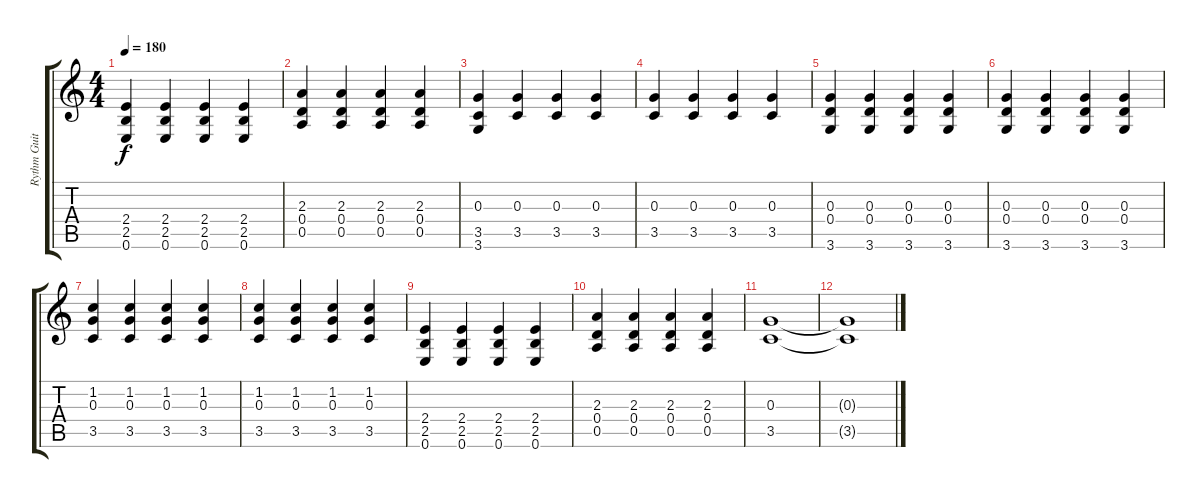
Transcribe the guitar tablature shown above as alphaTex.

\track ("Rythm Guitar" "Rythm Guit") {instrument overdrivenguitar}
\staff {score tabs}
\tuning (E4 B3 G3 D3 A2 E2) {hide}
\ts (4 4)
\tempo 180
\clef g2
\ks c
(2.4 2.5 0.6).4{dy f} (2.4 2.5 0.6).4 (2.4 2.5 0.6).4 (2.4 2.5 0.6).4 |
(2.3 0.4 0.5).4 (2.3 0.4 0.5).4 (2.3 0.4 0.5).4 (2.3 0.4 0.5).4 |
(0.3 3.5 3.6).4 (0.3 3.5).4 (0.3 3.5).4 (0.3 3.5).4 |
(0.3 3.5).4 (0.3 3.5).4 (0.3 3.5).4 (0.3 3.5).4 |
(0.3 0.4 3.6).4 (0.3 0.4 3.6).4 (0.3 0.4 3.6).4 (0.3 0.4 3.6).4 |
(0.3 0.4 3.6).4 (0.3 0.4 3.6).4 (0.3 0.4 3.6).4 (0.3 0.4 3.6).4 |
(1.2 0.3 3.5).4 (1.2 0.3 3.5).4 (1.2 0.3 3.5).4 (1.2 0.3 3.5).4 |
(1.2 0.3 3.5).4 (1.2 0.3 3.5).4 (1.2 0.3 3.5).4 (1.2 0.3 3.5).4 |
(2.4 2.5 0.6).4 (2.4 2.5 0.6).4 (2.4 2.5 0.6).4 (2.4 2.5 0.6).4 |
(2.3 0.4 0.5).4 (2.3 0.4 0.5).4 (2.3 0.4 0.5).4 (2.3 0.4 0.5).4 |
(0.3 3.5).1 |
(0.3{t} 3.5{t}).1
